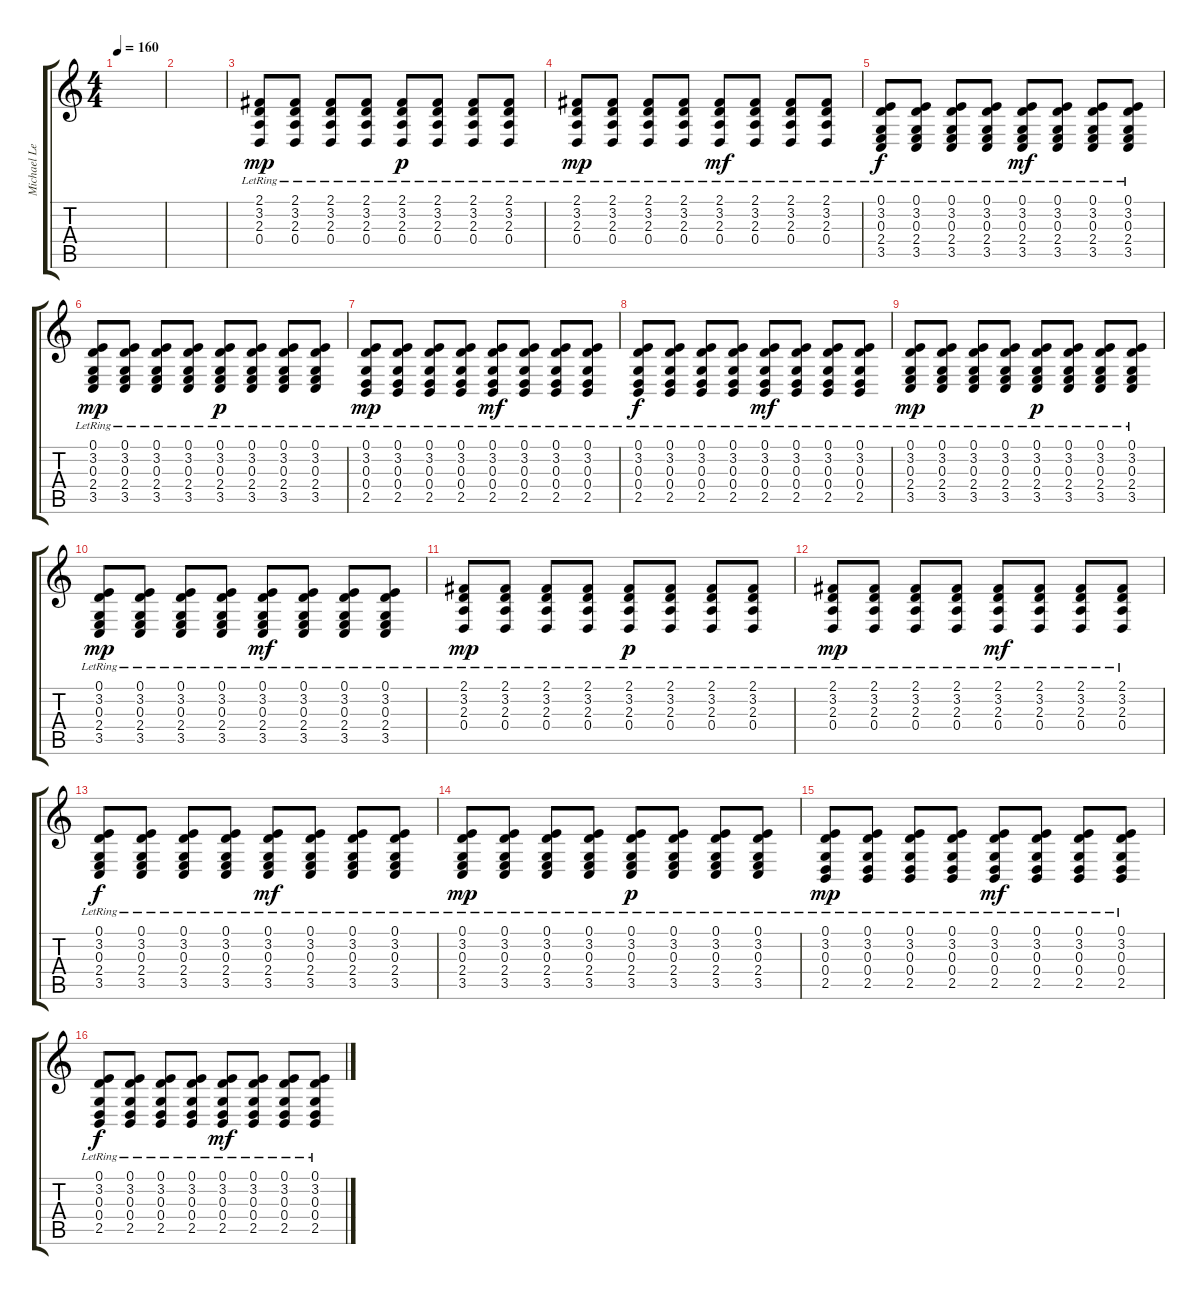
\track ("Michael Levine  - Keyboards" "Michael Le") {instrument fx1rain}
\staff {score tabs}
\tuning (E4 B3 G3 D3 A2 E2) {hide}
\ts (4 4)
\tempo 160
\clef g2
\ks c
|
|
(2.1{lr} 3.2{lr} 2.3{lr} 0.4{lr}).8{dy mp} (2.1{lr} 3.2{lr} 2.3{lr} 0.4{lr}).8 (2.1{lr} 3.2{lr} 2.3{lr} 0.4{lr}).8 (2.1{lr} 3.2{lr} 2.3{lr} 0.4{lr}).8 (2.1{lr} 3.2{lr} 2.3{lr} 0.4{lr}).8{dy p} (2.1{lr} 3.2{lr} 2.3{lr} 0.4{lr}).8 (2.1{lr} 3.2{lr} 2.3{lr} 0.4{lr}).8 (2.1{lr} 3.2{lr} 2.3{lr} 0.4{lr}).8 |
(2.1{lr} 3.2{lr} 2.3{lr} 0.4{lr}).8{dy mp} (2.1{lr} 3.2{lr} 2.3{lr} 0.4{lr}).8 (2.1{lr} 3.2{lr} 2.3{lr} 0.4{lr}).8 (2.1{lr} 3.2{lr} 2.3{lr} 0.4{lr}).8 (2.1{lr} 3.2{lr} 2.3{lr} 0.4{lr}).8{dy mf} (2.1{lr} 3.2{lr} 2.3{lr} 0.4{lr}).8 (2.1{lr} 3.2{lr} 2.3{lr} 0.4{lr}).8 (2.1{lr} 3.2{lr} 2.3{lr} 0.4{lr}).8 |
(0.1{lr} 3.2{lr} 0.3{lr} 2.4{lr} 3.5{lr}).8{dy f} (0.1{lr} 3.2{lr} 0.3{lr} 2.4{lr} 3.5{lr}).8 (0.1{lr} 3.2{lr} 0.3{lr} 2.4{lr} 3.5{lr}).8 (0.1{lr} 3.2{lr} 0.3{lr} 2.4{lr} 3.5{lr}).8 (0.1{lr} 3.2{lr} 0.3{lr} 2.4{lr} 3.5{lr}).8{dy mf} (0.1{lr} 3.2{lr} 0.3{lr} 2.4{lr} 3.5{lr}).8 (0.1{lr} 3.2{lr} 0.3{lr} 2.4{lr} 3.5{lr}).8 (0.1{lr} 3.2{lr} 0.3{lr} 2.4{lr} 3.5{lr}).8 |
(0.1{lr} 3.2{lr} 0.3{lr} 2.4{lr} 3.5{lr}).8{dy mp} (0.1{lr} 3.2{lr} 0.3{lr} 2.4{lr} 3.5{lr}).8 (0.1{lr} 3.2{lr} 0.3{lr} 2.4{lr} 3.5{lr}).8 (0.1{lr} 3.2{lr} 0.3{lr} 2.4{lr} 3.5{lr}).8 (0.1{lr} 3.2{lr} 0.3{lr} 2.4{lr} 3.5{lr}).8{dy p} (0.1{lr} 3.2{lr} 0.3{lr} 2.4{lr} 3.5{lr}).8 (0.1{lr} 3.2{lr} 0.3{lr} 2.4{lr} 3.5{lr}).8 (0.1{lr} 3.2{lr} 0.3{lr} 2.4{lr} 3.5{lr}).8 |
(0.1{lr} 3.2{lr} 0.3{lr} 0.4{lr} 2.5{lr}).8{dy mp} (0.1{lr} 3.2{lr} 0.3{lr} 0.4{lr} 2.5{lr}).8 (0.1{lr} 3.2{lr} 0.3{lr} 0.4{lr} 2.5{lr}).8 (0.1{lr} 3.2{lr} 0.3{lr} 0.4{lr} 2.5{lr}).8 (0.1{lr} 3.2{lr} 0.3{lr} 0.4{lr} 2.5{lr}).8{dy mf} (0.1{lr} 3.2{lr} 0.3{lr} 0.4{lr} 2.5{lr}).8 (0.1{lr} 3.2{lr} 0.3{lr} 0.4{lr} 2.5{lr}).8 (0.1{lr} 3.2{lr} 0.3{lr} 0.4{lr} 2.5{lr}).8 |
(0.1{lr} 3.2{lr} 0.3{lr} 0.4{lr} 2.5{lr}).8{dy f} (0.1{lr} 3.2{lr} 0.3{lr} 0.4{lr} 2.5{lr}).8 (0.1{lr} 3.2{lr} 0.3{lr} 0.4{lr} 2.5{lr}).8 (0.1{lr} 3.2{lr} 0.3{lr} 0.4{lr} 2.5{lr}).8 (0.1{lr} 3.2{lr} 0.3{lr} 0.4{lr} 2.5{lr}).8{dy mf} (0.1{lr} 3.2{lr} 0.3{lr} 0.4{lr} 2.5{lr}).8 (0.1{lr} 3.2{lr} 0.3{lr} 0.4{lr} 2.5{lr}).8 (0.1{lr} 3.2{lr} 0.3{lr} 0.4{lr} 2.5{lr}).8 |
(0.1{lr} 3.2{lr} 0.3{lr} 2.4{lr} 3.5{lr}).8{dy mp} (0.1{lr} 3.2{lr} 0.3{lr} 2.4{lr} 3.5{lr}).8 (0.1{lr} 3.2{lr} 0.3{lr} 2.4{lr} 3.5{lr}).8 (0.1{lr} 3.2{lr} 0.3{lr} 2.4{lr} 3.5{lr}).8 (0.1{lr} 3.2{lr} 0.3{lr} 2.4{lr} 3.5{lr}).8{dy p} (0.1{lr} 3.2{lr} 0.3{lr} 2.4{lr} 3.5{lr}).8 (0.1{lr} 3.2{lr} 0.3{lr} 2.4{lr} 3.5{lr}).8 (0.1{lr} 3.2{lr} 0.3{lr} 2.4{lr} 3.5{lr}).8 |
(0.1{lr} 3.2{lr} 0.3{lr} 2.4{lr} 3.5{lr}).8{dy mp} (0.1{lr} 3.2{lr} 0.3{lr} 2.4{lr} 3.5{lr}).8 (0.1{lr} 3.2{lr} 0.3{lr} 2.4{lr} 3.5{lr}).8 (0.1{lr} 3.2{lr} 0.3{lr} 2.4{lr} 3.5{lr}).8 (0.1{lr} 3.2{lr} 0.3{lr} 2.4{lr} 3.5{lr}).8{dy mf} (0.1{lr} 3.2{lr} 0.3{lr} 2.4{lr} 3.5{lr}).8 (0.1{lr} 3.2{lr} 0.3{lr} 2.4{lr} 3.5{lr}).8 (0.1{lr} 3.2{lr} 0.3{lr} 2.4{lr} 3.5{lr}).8 |
(2.1{lr} 3.2{lr} 2.3{lr} 0.4{lr}).8{dy mp} (2.1{lr} 3.2{lr} 2.3{lr} 0.4{lr}).8 (2.1{lr} 3.2{lr} 2.3{lr} 0.4{lr}).8 (2.1{lr} 3.2{lr} 2.3{lr} 0.4{lr}).8 (2.1{lr} 3.2{lr} 2.3{lr} 0.4{lr}).8{dy p} (2.1{lr} 3.2{lr} 2.3{lr} 0.4{lr}).8 (2.1{lr} 3.2{lr} 2.3{lr} 0.4{lr}).8 (2.1{lr} 3.2{lr} 2.3{lr} 0.4{lr}).8 |
(2.1{lr} 3.2{lr} 2.3{lr} 0.4{lr}).8{dy mp} (2.1{lr} 3.2{lr} 2.3{lr} 0.4{lr}).8 (2.1{lr} 3.2{lr} 2.3{lr} 0.4{lr}).8 (2.1{lr} 3.2{lr} 2.3{lr} 0.4{lr}).8 (2.1{lr} 3.2{lr} 2.3{lr} 0.4{lr}).8{dy mf} (2.1{lr} 3.2{lr} 2.3{lr} 0.4{lr}).8 (2.1{lr} 3.2{lr} 2.3{lr} 0.4{lr}).8 (2.1{lr} 3.2{lr} 2.3{lr} 0.4{lr}).8 |
(0.1{lr} 3.2{lr} 0.3{lr} 2.4{lr} 3.5{lr}).8{dy f} (0.1{lr} 3.2{lr} 0.3{lr} 2.4{lr} 3.5{lr}).8 (0.1{lr} 3.2{lr} 0.3{lr} 2.4{lr} 3.5{lr}).8 (0.1{lr} 3.2{lr} 0.3{lr} 2.4{lr} 3.5{lr}).8 (0.1{lr} 3.2{lr} 0.3{lr} 2.4{lr} 3.5{lr}).8{dy mf} (0.1{lr} 3.2{lr} 0.3{lr} 2.4{lr} 3.5{lr}).8 (0.1{lr} 3.2{lr} 0.3{lr} 2.4{lr} 3.5{lr}).8 (0.1{lr} 3.2{lr} 0.3{lr} 2.4{lr} 3.5{lr}).8 |
(0.1{lr} 3.2{lr} 0.3{lr} 2.4{lr} 3.5{lr}).8{dy mp} (0.1{lr} 3.2{lr} 0.3{lr} 2.4{lr} 3.5{lr}).8 (0.1{lr} 3.2{lr} 0.3{lr} 2.4{lr} 3.5{lr}).8 (0.1{lr} 3.2{lr} 0.3{lr} 2.4{lr} 3.5{lr}).8 (0.1{lr} 3.2{lr} 0.3{lr} 2.4{lr} 3.5{lr}).8{dy p} (0.1{lr} 3.2{lr} 0.3{lr} 2.4{lr} 3.5{lr}).8 (0.1{lr} 3.2{lr} 0.3{lr} 2.4{lr} 3.5{lr}).8 (0.1{lr} 3.2{lr} 0.3{lr} 2.4{lr} 3.5{lr}).8 |
(0.1{lr} 3.2{lr} 0.3{lr} 0.4{lr} 2.5{lr}).8{dy mp} (0.1{lr} 3.2{lr} 0.3{lr} 0.4{lr} 2.5{lr}).8 (0.1{lr} 3.2{lr} 0.3{lr} 0.4{lr} 2.5{lr}).8 (0.1{lr} 3.2{lr} 0.3{lr} 0.4{lr} 2.5{lr}).8 (0.1{lr} 3.2{lr} 0.3{lr} 0.4{lr} 2.5{lr}).8{dy mf} (0.1{lr} 3.2{lr} 0.3{lr} 0.4{lr} 2.5{lr}).8 (0.1{lr} 3.2{lr} 0.3{lr} 0.4{lr} 2.5{lr}).8 (0.1{lr} 3.2{lr} 0.3{lr} 0.4{lr} 2.5{lr}).8 |
(0.1{lr} 3.2{lr} 0.3{lr} 0.4{lr} 2.5{lr}).8{dy f} (0.1{lr} 3.2{lr} 0.3{lr} 0.4{lr} 2.5{lr}).8 (0.1{lr} 3.2{lr} 0.3{lr} 0.4{lr} 2.5{lr}).8 (0.1{lr} 3.2{lr} 0.3{lr} 0.4{lr} 2.5{lr}).8 (0.1{lr} 3.2{lr} 0.3{lr} 0.4{lr} 2.5{lr}).8{dy mf} (0.1{lr} 3.2{lr} 0.3{lr} 0.4{lr} 2.5{lr}).8 (0.1{lr} 3.2{lr} 0.3{lr} 0.4{lr} 2.5{lr}).8 (0.1{lr} 3.2{lr} 0.3{lr} 0.4{lr} 2.5{lr}).8
